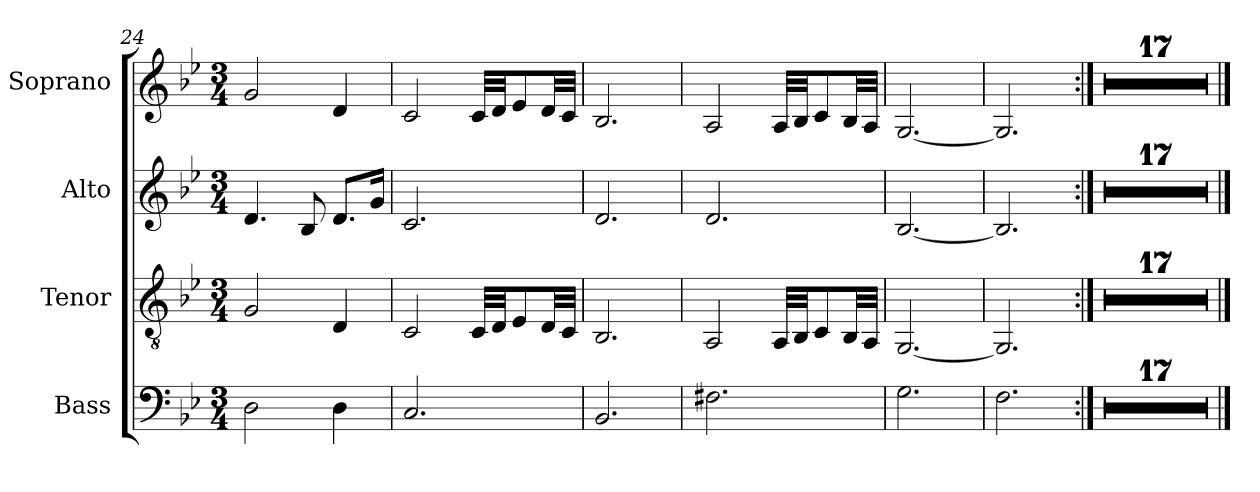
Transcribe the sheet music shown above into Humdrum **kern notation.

**kern	**kern	**kern	**kern
*part4	*part3	*part2	*part1
*staff4	*staff3	*staff2	*staff1
*I"Bass	*I"Tenor	*I"Alto	*I"Soprano
*I'B.	*I'T.	*I'A.	*I'S.
*clefF4	*clefGv2	*clefG2	*clefG2
*k[b-e-]	*k[b-e-]	*k[b-e-]	*k[b-e-]
*M3/4	*M3/4	*M3/4	*M3/4
=24	=24	=24	=24
2D\	2G/	4.d/	2g/
.	.	8B-/	.
4D\	4D/	8.d/L	4d/
.	.	16g/Jk	.
=25	=25	=25	=25
2.C/	2C/	2.c/	2c/
.	32C/LLL	.	32c/LLL
.	32D/JJ	.	32d/JJ
.	8E-/	.	8e-/
.	32D/LL	.	32d/LL
.	32C/JJJ	.	32c/JJJ
=26	=26	=26	=26
2.BB-/	2.BB-/	2.d/	2.B-/
=27	=27	=27	=27
2.F#X\	2AA/	2.d/	2A/
.	32AA/LLL	.	32A/LLL
.	32BB-/JJ	.	32B-/JJ
.	8C/	.	8c/
.	32BB-/LL	.	32B-/LL
.	32AA/JJJ	.	32A/JJJ
=28	=28	=28	=28
2.G\	[2.GG/	[2.B-/	[2.G/
!!LO:PB:g=z
=29	=29	=29	=29
2.F\	2.GG/]	2.B-/]	2.G/]
=30:|!	=30:|!	=30:|!	=30:|!
2.r	2.r	2.r	2.r
=31	=31	=31	=31
2.r	2.r	2.r	2.r
=32	=32	=32	=32
2.r	2.r	2.r	2.r
=33	=33	=33	=33
2.r	2.r	2.r	2.r
=34	=34	=34	=34
2.r	2.r	2.r	2.r
=35	=35	=35	=35
2.r	2.r	2.r	2.r
=36	=36	=36	=36
2.r	2.r	2.r	2.r
=37	=37	=37	=37
2.r	2.r	2.r	2.r
=38	=38	=38	=38
2.r	2.r	2.r	2.r
=39	=39	=39	=39
2.r	2.r	2.r	2.r
=40	=40	=40	=40
2.r	2.r	2.r	2.r
=41	=41	=41	=41
2.r	2.r	2.r	2.r
=42	=42	=42	=42
2.r	2.r	2.r	2.r
=43	=43	=43	=43
2.r	2.r	2.r	2.r
=44	=44	=44	=44
2.r	2.r	2.r	2.r
!!LO:LB:g=z
=45	=45	=45	=45
2.r	2.r	2.r	2.r
=46	=46	=46	=46
2.r	2.r	2.r	2.r
==	==	==	==
*-	*-	*-	*-
